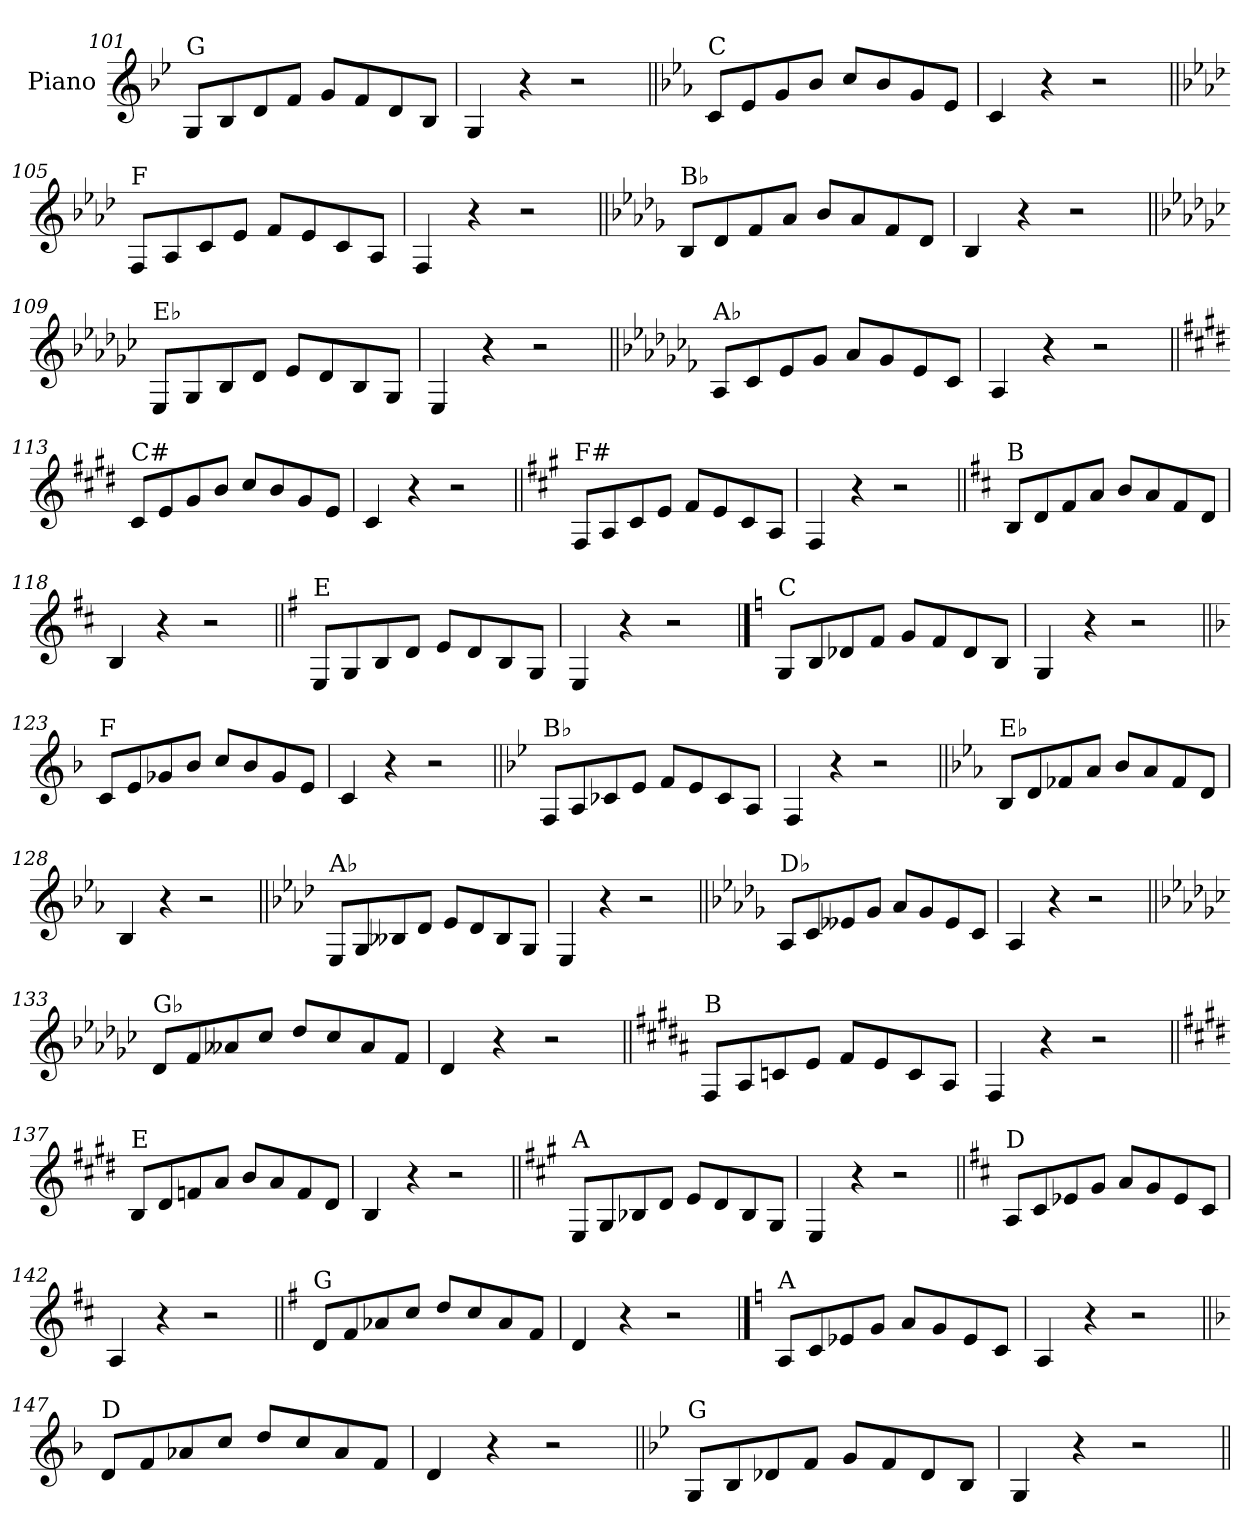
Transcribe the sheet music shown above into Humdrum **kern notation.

**kern
*part1
*staff1
*I"Piano
*I'Pno.
*clefG2
*k[b-e-]
=101
!LO:TX:a:t=G
8G/L
8B-/
8d/
8f/J
8g/L
8f/
8d/
8B-/J
=102
4G/
4r
2r
!!LO:LB:g=z
=103||
*k[b-e-a-]
!LO:TX:a:t=C
8c/L
8e-/
8g/
8b-/J
8cc/L
8b-/
8g/
8e-/J
=104
4c/
4r
2r
=105||
*k[b-e-a-d-]
!LO:TX:a:t=F
8F/L
8A-/
8c/
8e-/J
8f/L
8e-/
8c/
8A-/J
=106
4F/
4r
2r
=107||
*k[b-e-a-d-g-]
!LO:TX:a:t=B♭
8B-/L
8d-/
8f/
8a-/J
8b-/L
8a-/
8f/
8d-/J
=108
4B-/
4r
2r
!!LO:LB:g=z
=109||
*k[b-e-a-d-g-c-]
!LO:TX:a:t=E♭
8E-/L
8G-/
8B-/
8d-/J
8e-/L
8d-/
8B-/
8G-/J
=110
4E-/
4r
2r
=111||
*k[b-e-a-d-g-c-f-]
!LO:TX:a:t=A♭
8A-/L
8c-/
8e-/
8g-/J
8a-/L
8g-/
8e-/
8c-/J
=112
4A-/
4r
2r
=113||
*k[f#c#g#d#]
!LO:TX:a:t=C#
8c#/L
8e/
8g#/
8b/J
8cc#/L
8b/
8g#/
8e/J
=114
4c#/
4r
2r
!!LO:LB:g=z
=115||
*k[f#c#g#]
!LO:TX:a:t=F#
8F#/L
8A/
8c#/
8e/J
8f#/L
8e/
8c#/
8A/J
=116
4F#/
4r
2r
=117||
*k[f#c#]
!LO:TX:a:t=B
8B/L
8d/
8f#/
8a/J
8b/L
8a/
8f#/
8d/J
=118
4B/
4r
2r
=119||
*k[f#]
!LO:TX:a:t=E
8E/L
8G/
8B/
8d/J
8e/L
8d/
8B/
8G/J
=120
4E/
4r
2r
!!LO:LB:g=z
==121
*k[]
!LO:TX:a:t=C
8G/L
8B/
8d-X/
8f/J
8g/L
8f/
8d-/
8B/J
=122
4G/
4r
2r
=123||
*k[b-]
!LO:TX:a:t=F
8c/L
8e/
8g-X/
8b-/J
8cc/L
8b-/
8g-/
8e/J
=124
4c/
4r
2r
=125||
*k[b-e-]
!LO:TX:a:t=B♭
8F/L
8A/
8c-X/
8e-/J
8f/L
8e-/
8c-/
8A/J
=126
4F/
4r
2r
!!LO:LB:g=z
=127||
*k[b-e-a-]
!LO:TX:a:t=E♭
8B-/L
8d/
8f-X/
8a-/J
8b-/L
8a-/
8f-/
8d/J
=128
4B-/
4r
2r
=129||
*k[b-e-a-d-]
!LO:TX:a:t=A♭
8E-/L
8G/
8B--X/
8d-/J
8e-/L
8d-/
8B--/
8G/J
=130
4E-/
4r
2r
=131||
*k[b-e-a-d-g-]
!LO:TX:a:t=D♭
8A-/L
8c/
8e--X/
8g-/J
8a-/L
8g-/
8e--/
8c/J
=132
4A-/
4r
2r
!!LO:LB:g=z
=133||
*k[b-e-a-d-g-c-]
!LO:TX:a:t=G♭
8d-/L
8f/
8a--X/
8cc-/J
8dd-/L
8cc-/
8a--/
8f/J
=134
4d-/
4r
2r
=135||
*k[f#c#g#d#a#]
!LO:TX:a:t=B
8F#/L
8A#/
8cn/
8e/J
8f#/L
8e/
8c/
8A#/J
=136
4F#/
4r
2r
=137||
*k[f#c#g#d#]
!LO:TX:a:t=E
8B/L
8d#/
8fn/
8a/J
8b/L
8a/
8f/
8d#/J
=138
4B/
4r
2r
!!LO:LB:g=z
=139||
*k[f#c#g#]
!LO:TX:a:t=A
8E/L
8G#/
8B-X/
8d/J
8e/L
8d/
8B-/
8G#/J
=140
4E/
4r
2r
=141||
*k[f#c#]
!LO:TX:a:t=D
8A/L
8c#/
8e-X/
8g/J
8a/L
8g/
8e-/
8c#/J
=142
4A/
4r
2r
=143||
*k[f#]
!LO:TX:a:t=G
8d/L
8f#/
8a-X/
8cc/J
8dd/L
8cc/
8a-/
8f#/J
=144
4d/
4r
2r
!!LO:PB:g=z
==145
*k[]
!LO:TX:a:t=A
8A/L
8c/
8e-X/
8g/J
8a/L
8g/
8e-/
8c/J
=146
4A/
4r
2r
=147||
*k[b-]
!LO:TX:a:t=D
8d/L
8f/
8a-X/
8cc/J
8dd/L
8cc/
8a-/
8f/J
=148
4d/
4r
2r
=149||
*k[b-e-]
!LO:TX:a:t=G
8G/L
8B-/
8d-X/
8f/J
8g/L
8f/
8d-/
8B-/J
=150
4G/
4r
2r
=||
*-
